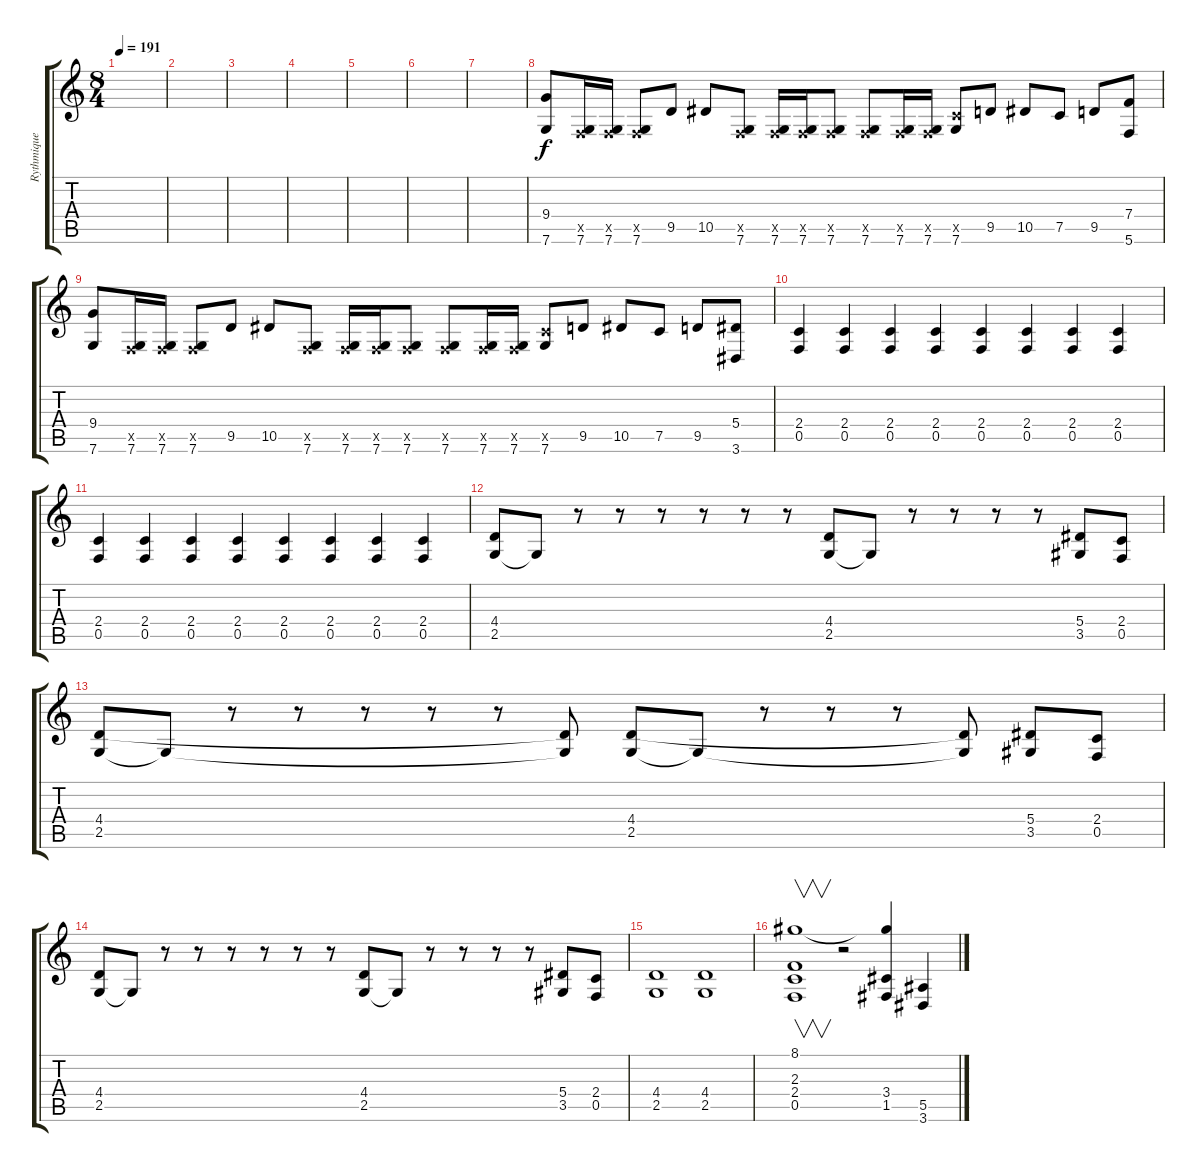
\track ("Rythmique" "Rythmique") {instrument overdrivenguitar}
\staff {score tabs}
\tuning (C4 G3 Eb3 Bb2 F2 C2) {hide}
\ts (8 4)
\tempo 191
\clef g2
\ks c
|
|
|
|
|
|
|
(9.4 7.6).8{volume 8} (0.5{x} 7.6).16 (0.5{x} 7.6).16 (0.5{x} 7.6).8 9.5.8 10.5.8 (0.5{x} 7.6).8 (0.5{x} 7.6).16 (0.5{x} 7.6).16 (0.5{x} 7.6).8 (0.5{x} 7.6).8 (0.5{x} 7.6).16 (0.5{x} 7.6).16 (7.5{x} 7.6).8 9.5.8 10.5.8 7.5.8 9.5.8 (7.4 5.6).8 |
(9.4 7.6).8 (0.5{x} 7.6).16 (0.5{x} 7.6).16 (0.5{x} 7.6).8 9.5.8 10.5.8 (0.5{x} 7.6).8 (0.5{x} 7.6).16 (0.5{x} 7.6).16 (0.5{x} 7.6).8 (0.5{x} 7.6).8 (0.5{x} 7.6).16 (0.5{x} 7.6).16 (7.5{x} 7.6).8 9.5.8 10.5.8 7.5.8 9.5.8 (5.4 3.6).8 |
(2.4 0.5).4{volume 10} (2.4 0.5).4 (2.4 0.5).4 (2.4 0.5).4 (2.4 0.5).4 (2.4 0.5).4 (2.4 0.5).4 (2.4 0.5).4 |
(2.4 0.5).4 (2.4 0.5).4 (2.4 0.5).4 (2.4 0.5).4 (2.4 0.5).4 (2.4 0.5).4 (2.4 0.5).4 (2.4 0.5).4 |
(4.4 2.5).8 2.5{t}.8 r.8 r.8 r.8 r.8 r.8 r.8 (4.4 2.5).8 2.5{t}.8 r.8 r.8 r.8 r.8 (5.4 3.5).8 (2.4 0.5).8 |
(4.4 2.5).8 2.5{t}.8 r.8 r.8 r.8 r.8 r.8 (4.4{t} 2.5{t}).8 (4.4 2.5).8 2.5{t}.8 r.8 r.8 r.8 (4.4{t} 2.5{t}).8 (5.4 3.5).8 (2.4 0.5).8 |
(4.4 2.5).8 2.5{t}.8 r.8 r.8 r.8 r.8 r.8 r.8 (4.4 2.5).8 2.5{t}.8 r.8 r.8 r.8 r.8 (5.4 3.5).8 (2.4 0.5).8 |
(4.4 2.5).1 (4.4 2.5).1 |
(8.1 2.3 2.4 0.5).1{v} r.2 (8.1{t} 3.4 1.5).4 (5.5 3.6).4
